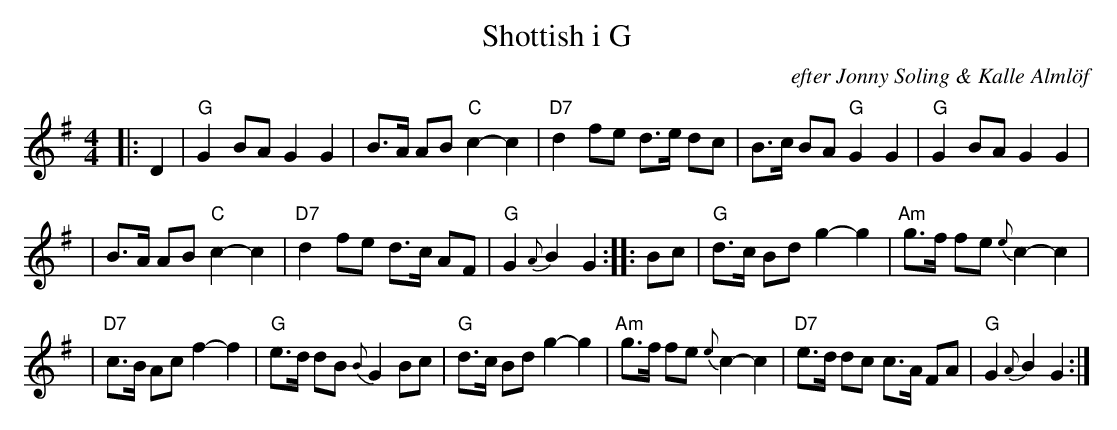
X:1
T: Shottish i G
O: efter Jonny Soling & Kalle Alml\"of
M: 4/4
L: 1/8
K: G
|: D2 \
| "G"G2 BA G2 G2 | B>A AB "C"c2- c2 | "D7"d2 fe d>e dc | B>c BA "G"G2 G2 | "G"G2 BA G2 G2 |
| B>A AB "C"c2- c2 | "D7"d2 fe d>c AF | "G"G2 {A}B2 G2 :: Bc | "G"d>c Bd g2- g2 | "Am"g>f fe {e}c2- c2 |
| "D7"c>B Ac f2- f2 | "G"e>d dB {B}G2 Bc | "G"d>c Bd g2- g2 | "Am"g>f fe {e}c2- c2 | "D7"e>d dc c>A FA | "G"G2 {A}B2 G2 :|
